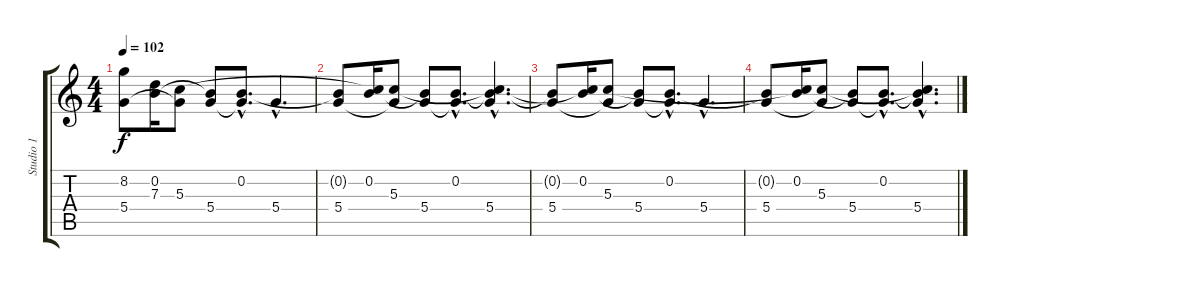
\track ("Studio 1" "Studio 1") {instrument acousticguitarsteel}
\staff {score tabs}
\tuning (E4 B3 G3 D3 A2 E2) {hide}
\ts (4 4)
\tempo 102
\clef g2
\ks c
(8.2{t} 5.4).8{dy f volume 0} (0.2 7.3{t}).16 (5.3 5.4{t}).8 (0.2{t} 5.4).8 (0.2{hac} 5.4{hac t}).8{d} 5.4{hac}.4{d} |
(0.2{t} 5.4).8 (0.2 5.3{t}).16 (5.3 5.4{t}).8 (0.2{t} 5.4).8 (0.2{hac} 5.4{hac t}).8{d} (0.2{hac t} 5.3{hac t} 5.4{hac}).4{d} |
(0.2{t} 5.4).8 (0.2 5.3{t}).16 (5.3 5.4{t}).8 (0.2{t} 5.4).8 (0.2{hac} 5.4{hac t}).8{d} 5.4{hac}.4{d} |
(0.2{t} 5.4).8 (0.2 5.3{t}).16 (5.3 5.4{t}).8 (0.2{t} 5.4).8 (0.2{hac} 5.4{hac t}).8{d} (0.2{hac t} 5.3{hac t} 5.4{hac}).4{d}
